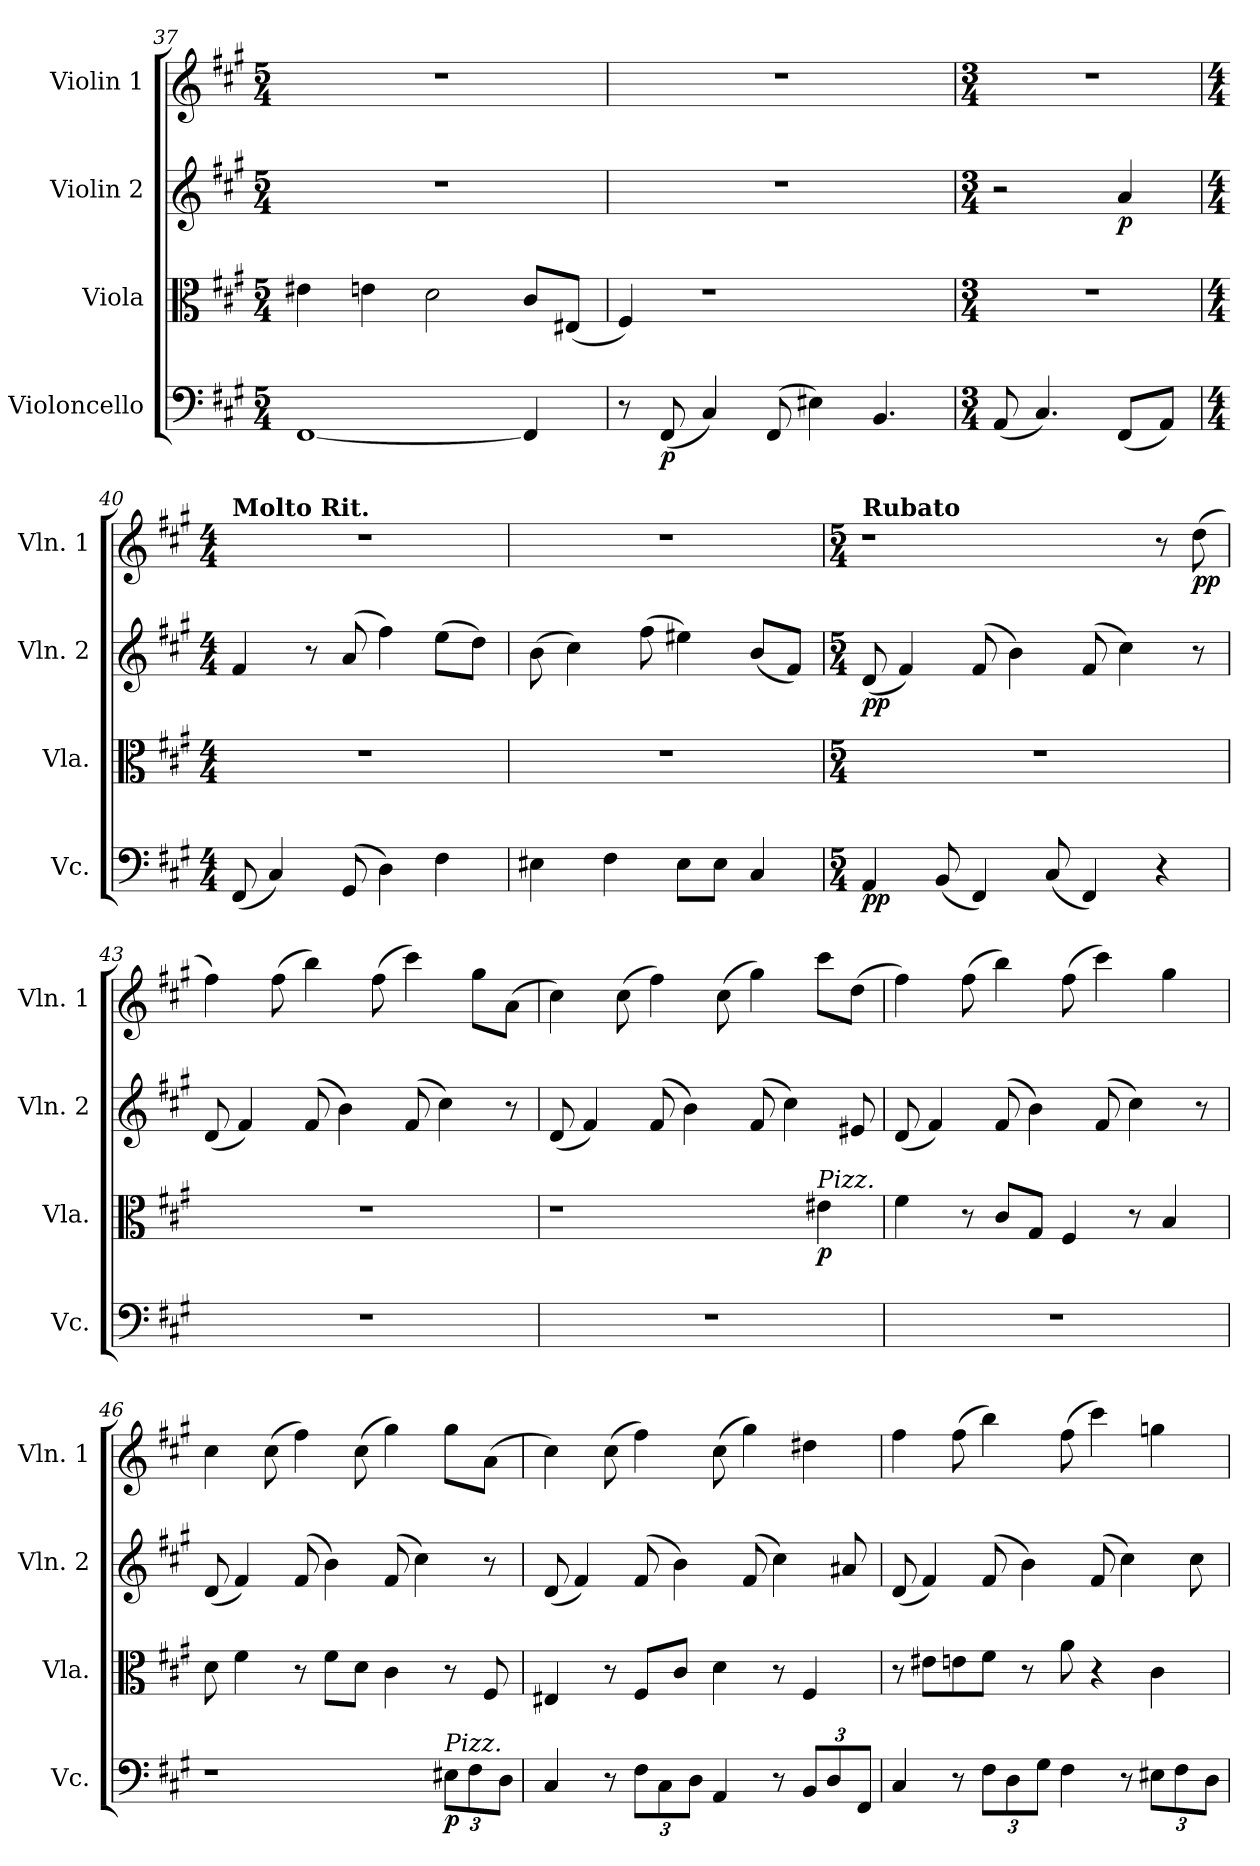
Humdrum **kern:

**kern	**dynam	**kern	**dynam	**kern	**dynam	**kern	**dynam
*part4	*part4	*part3	*part3	*part2	*part2	*part1	*part1
*staff4	*staff4	*staff3	*staff3	*staff2	*staff2	*staff1	*staff1
*I"Violoncello	*	*I"Viola	*	*I"Violin 2	*	*I"Violin 1	*
*I'Vc.	*	*I'Vla.	*	*I'Vln. 2	*	*I'Vln. 1	*
*clefF4	*	*clefC3	*	*clefG2	*	*clefG2	*
*k[f#c#g#]	*	*k[f#c#g#]	*	*k[f#c#g#]	*	*k[f#c#g#]	*
*M5/4	*	*M5/4	*	*M5/4	*	*M5/4	*
=37	=37	=37	=37	=37	=37	=37	=37
[1FF#	.	4e#X\	.	4%5r	.	4%5r	.
.	.	4en\	.	.	.	.	.
.	.	2d\	.	.	.	.	.
4FF#/]	.	8c#/L	.	.	.	.	.
.	.	(8E#X/J	.	.	.	.	.
=38	=38	=38	=38	=38	=38	=38	=38
8r	.	4F#/)	.	4%5r	.	4%5r	.
!	!LO:DY:b	!	!	!	!	!	!
(8FF#/	p	.	.	.	.	.	.
4C#/)	.	1r	.	.	.	.	.
(8FF#/	.	.	.	.	.	.	.
4E#X\)	.	.	.	.	.	.	.
4.BB/	.	.	.	.	.	.	.
=39	=39	=39	=39	=39	=39	=39	=39
*M3/4	*	*M3/4	*	*M3/4	*	*M3/4	*
(8AA/	.	2.r	.	2r	.	2.r	.
4.C#/)	.	.	.	.	.	.	.
!	!	!	!	!	!LO:DY:b	!	!
(8FF#/L	.	.	.	4a/	p	.	.
8AA/J)	.	.	.	.	.	.	.
!!LO:PB:g=z
=40	=40	=40	=40	=40	=40	=40	=40
*M4/4	*	*M4/4	*	*M4/4	*	*M4/4	*
*	*	*	*	*	*	*MM30	*
!	!	!	!	!	!	!LO:TX:a:B:t=Molto Rit.	!
(8FF#/	.	1r	.	4f#/	.	1r	.
4C#/)	.	.	.	.	.	.	.
.	.	.	.	8r	.	.	.
(8GG#/	.	.	.	(8a/	.	.	.
4D\)	.	.	.	4ff#\)	.	.	.
4F#\	.	.	.	(8ee\L	.	.	.
.	.	.	.	8dd\J)	.	.	.
=41	=41	=41	=41	=41	=41	=41	=41
*	*	*	*	*	*	*MM25	*
4E#X\	.	1r	.	(8b\	.	1r	.
.	.	.	.	4cc#\)	.	.	.
4F#\	.	.	.	.	.	.	.
.	.	.	.	(8ff#\	.	.	.
8E#\L	.	.	.	4ee#X\)	.	.	.
8E#\J	.	.	.	.	.	.	.
4C#/	.	.	.	(8b/L	.	.	.
.	.	.	.	8f#/J)	.	.	.
=42	=42	=42	=42	=42	=42	=42	=42
*M5/4	*	*M5/4	*	*M5/4	*	*M5/4	*
*	*	*	*	*	*	*MM23	*
!	!	!	!	!	!	!LO:TX:a:B:t=Rubato	!
!	!LO:DY:b	!	!	!	!LO:DY:b	!	!
4AA/	pp	4%5r	.	(8d/	pp	1r	.
.	.	.	.	4f#/)	.	.	.
(8BB/	.	.	.	.	.	.	.
4FF#/)	.	.	.	(8f#/	.	.	.
.	.	.	.	4b\)	.	.	.
(8C#/	.	.	.	.	.	.	.
4FF#/)	.	.	.	(8f#/	.	.	.
.	.	.	.	4cc#\)	.	.	.
4r	.	.	.	.	.	8r	.
*	*	*	*	*	*	*MM24	*
!	!	!	!	!	!	!	!LO:DY:b
.	.	.	.	8r	.	(8dd\	pp
=43	=43	=43	=43	=43	=43	=43	=43
*	*	*	*	*	*	*MM27	*
4%5r	.	4%5r	.	(8d/	.	4ff#\)	.
.	.	.	.	4f#/)	.	.	.
.	.	.	.	.	.	(8ff#\	.
.	.	.	.	(8f#/	.	4bb\)	.
.	.	.	.	4b\)	.	.	.
.	.	.	.	.	.	(8ff#\	.
.	.	.	.	(8f#/	.	4ccc#\)	.
.	.	.	.	4cc#\)	.	.	.
.	.	.	.	.	.	8gg#\L	.
.	.	.	.	8r	.	(8a\J	.
!!LO:LB:g=z
=44	=44	=44	=44	=44	=44	=44	=44
*	*	*	*	*	*	*MM28	*
4%5r	.	1r	.	(8d/	.	4cc#\)	.
.	.	.	.	4f#/)	.	.	.
.	.	.	.	.	.	(8cc#\	.
.	.	.	.	(8f#/	.	4ff#\)	.
.	.	.	.	4b\)	.	.	.
*	*	*	*	*	*	*MM26	*
.	.	.	.	.	.	(8cc#\	.
.	.	.	.	(8f#/	.	4gg#\)	.
.	.	.	.	4cc#\)	.	.	.
!	!	!LO:TX:a:i:t=Pizz.	!	!	!	!	!
!	!	!	!LO:DY:b	!	!	!	!
.	.	4e#X\	p	.	.	8ccc#\L	.
*	*	*	*	*	*	*MM23	*
.	.	.	.	8e#X/	.	(8dd\J	.
=45	=45	=45	=45	=45	=45	=45	=45
*	*	*	*	*	*	*MM30	*
4%5r	.	4f#\	.	(8d/	.	4ff#\)	.
.	.	.	.	4f#/)	.	.	.
.	.	8r	.	.	.	(8ff#\	.
.	.	8c#/L	.	(8f#/	.	4bb\)	.
.	.	8G#/J	.	4b\)	.	.	.
*	*	*	*	*	*	*MM32	*
.	.	4F#/	.	.	.	(8ff#\	.
.	.	.	.	(8f#/	.	4ccc#\)	.
.	.	8r	.	4cc#\)	.	.	.
.	.	4B/	.	.	.	4gg#\	.
.	.	.	.	8r	.	.	.
=46	=46	=46	=46	=46	=46	=46	=46
*	*	*	*	*	*	*MM30	*
1r	.	8d\	.	(8d/	.	4cc#\	.
.	.	4f#\	.	4f#/)	.	.	.
.	.	.	.	.	.	(8cc#\	.
.	.	8r	.	(8f#/	.	4ff#\)	.
.	.	8f#\L	.	4b\)	.	.	.
.	.	8d\J	.	.	.	(8cc#\	.
.	.	4c#\	.	(8f#/	.	4gg#\)	.
.	.	.	.	4cc#\)	.	.	.
*Xbrackettup	*	*	*	*	*	*	*
*	*	*	*	*	*	*MM25	*
!LO:TX:a:i:t=Pizz.	!	!	!	!	!	!	!
!	!LO:DY:b	!	!	!	!	!	!
12E#X\L	p	8r	.	.	.	8gg#\L	.
12F#\	.	.	.	.	.	.	.
.	.	8F#/	.	8r	.	(8a\J	.
12D\J	.	.	.	.	.	.	.
!!LO:LB:g=z
=47	=47	=47	=47	=47	=47	=47	=47
*	*	*	*	*	*	*MM28	*
4C#/	.	4E#X/	.	(8d/	.	4cc#\)	.
.	.	.	.	4f#/)	.	.	.
8r	.	8r	.	.	.	(8cc#\	.
*	*	*	*	*	*	*MM29	*
12F#\L	.	8F#/L	.	(8f#/	.	4ff#\)	.
12C#\	.	.	.	.	.	.	.
.	.	8c#/J	.	4b\)	.	.	.
12D\J	.	.	.	.	.	.	.
4AA/	.	4d\	.	.	.	(8cc#\	.
.	.	.	.	(8f#/	.	4gg#\)	.
8r	.	8r	.	4cc#\)	.	.	.
12BB/L	.	4F#/	.	.	.	4dd#X\	.
12D/	.	.	.	.	.	.	.
.	.	.	.	8a#X/	.	.	.
12FF#/J	.	.	.	.	.	.	.
=48	=48	=48	=48	=48	=48	=48	=48
*	*	*	*	*	*	*MM33	*
4C#/	.	8r	.	(8d/	.	4ff#\	.
.	.	8e#X\L	.	4f#/)	.	.	.
8r	.	8en\	.	.	.	(8ff#\	.
12F#\L	.	8f#\J	.	(8f#/	.	4bb\)	.
12D\	.	.	.	.	.	.	.
.	.	8r	.	4b\)	.	.	.
12G#\J	.	.	.	.	.	.	.
*	*	*	*	*	*	*MM36	*
4F#\	.	8a\	.	.	.	(8ff#\	.
.	.	4r	.	(8f#/	.	4ccc#\)	.
8r	.	.	.	4cc#\)	.	.	.
*	*	*	*	*	*	*MM32	*
12E#X\L	.	4c#\	.	.	.	4ggn\	.
12F#\	.	.	.	.	.	.	.
.	.	.	.	8cc#\	.	.	.
12D\J	.	.	.	.	.	.	.
=	=	=	=	=	=	=	=
*-	*-	*-	*-	*-	*-	*-	*-
